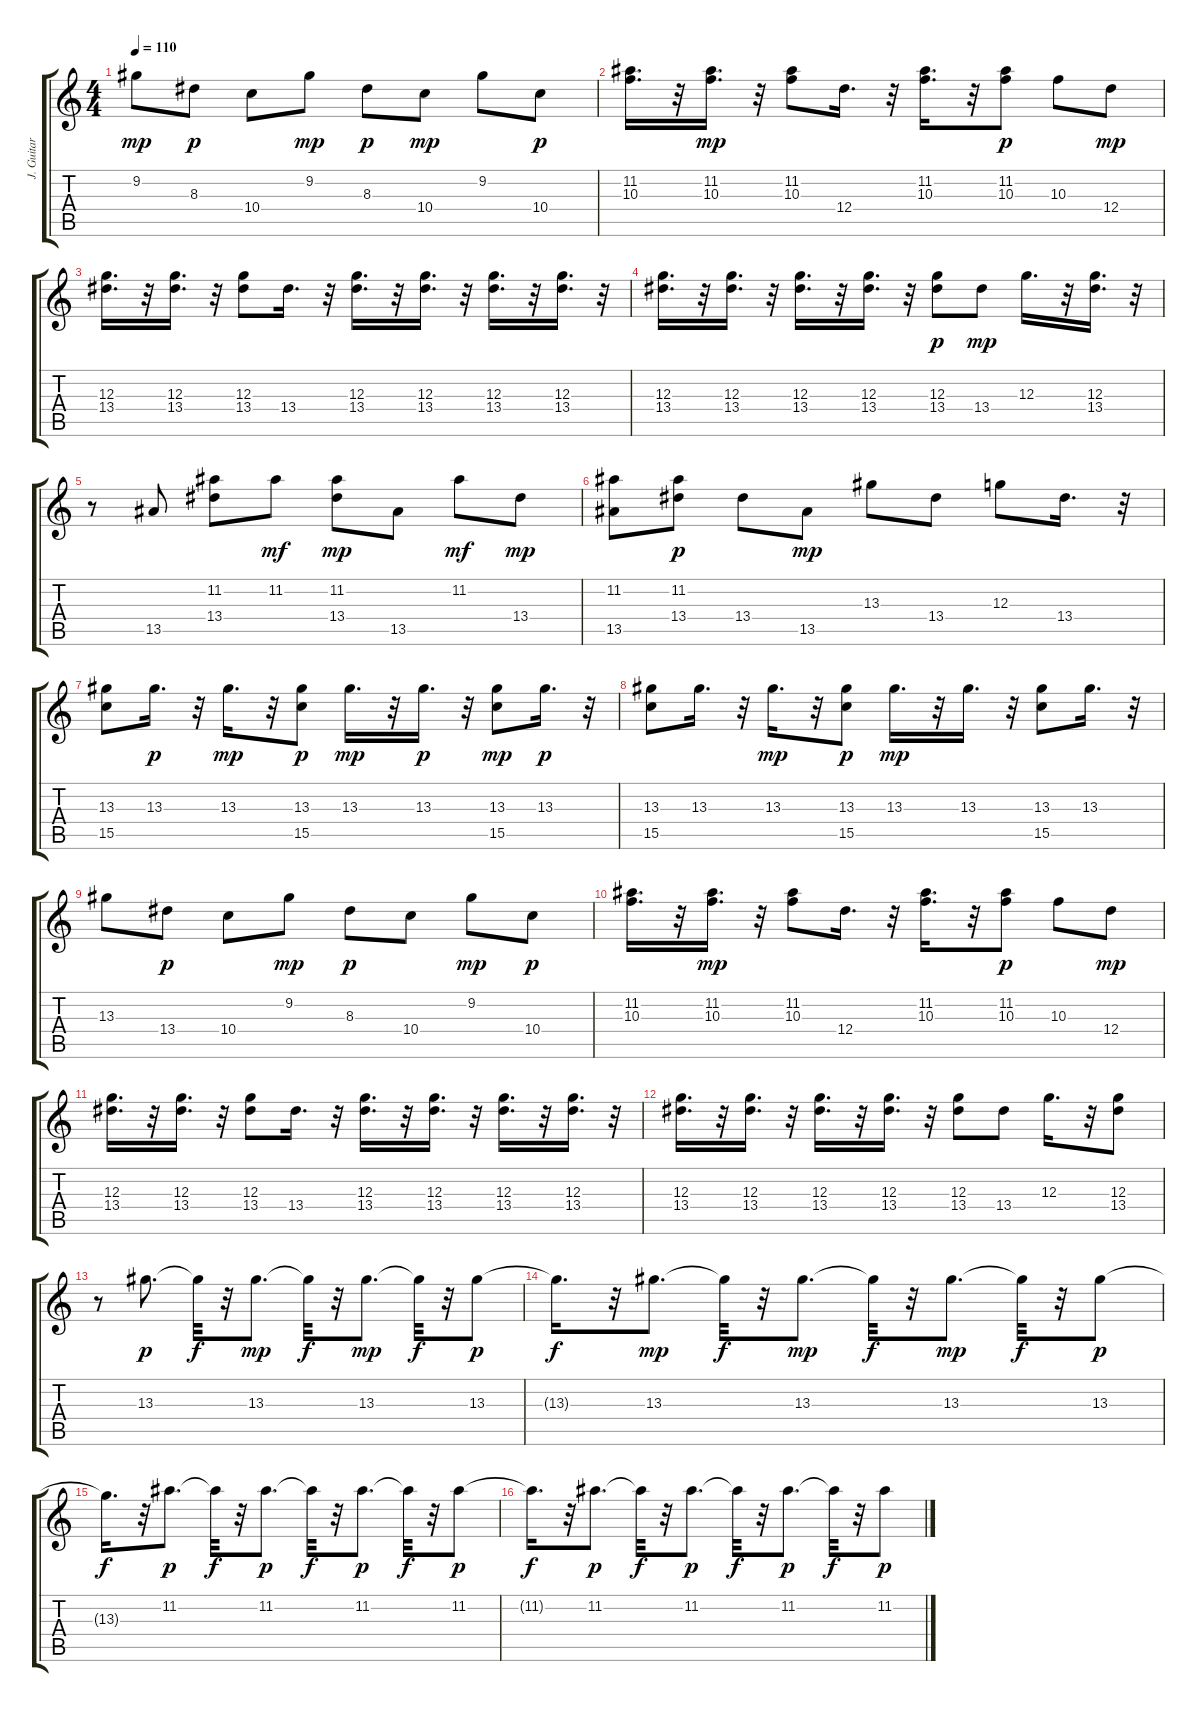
\track ("J. Guitar" "J. Guitar") {instrument electricguitarjazz}
\staff {score tabs}
\tuning (E4 B3 G3 D3 A2 E2) {hide}
\ts (4 4)
\tempo 110
\clef g2
\ks c
9.2.8{dy mp} 8.3.8{dy p} 10.4.8 9.2.8{dy mp} 8.3.8{dy p} 10.4.8{dy mp} 9.2.8 10.4.8{dy p} |
(11.2 10.3).16{d} r.32 (11.2 10.3).16{d dy mp} r.32 (11.2 10.3).8 12.4.16{d} r.32 (11.2 10.3).16{d} r.32 (11.2 10.3).8{dy p} 10.3.8 12.4.8{dy mp} |
(12.3 13.4).16{d} r.32 (12.3 13.4).16{d} r.32 (12.3 13.4).8 13.4.16{d} r.32 (12.3 13.4).16{d} r.32 (12.3 13.4).16{d} r.32 (12.3 13.4).16{d} r.32 (12.3 13.4).16{d} r.32 |
(12.3 13.4).16{d} r.32 (12.3 13.4).16{d} r.32 (12.3 13.4).16{d} r.32 (12.3 13.4).16{d} r.32 (12.3 13.4).8{dy p} 13.4.8{dy mp} 12.3.16{d} r.32 (12.3 13.4).16{d} r.32 |
r.8 13.5.8 (11.2 13.4).8 11.2.8{dy mf} (11.2 13.4).8{dy mp} 13.5.8 11.2.8{dy mf} 13.4.8{dy mp} |
(11.2 13.5).8 (11.2 13.4).8{dy p} 13.4.8 13.5.8{dy mp} 13.3.8 13.4.8 12.3.8 13.4.16{d} r.32 |
(13.3 15.5).8 13.3.16{d dy p} r.32 13.3.16{d dy mp} r.32 (13.3 15.5).8{dy p} 13.3.16{d dy mp} r.32 13.3.16{d dy p} r.32 (13.3 15.5).8{dy mp} 13.3.16{d dy p} r.32 |
(13.3 15.5).8 13.3.16{d} r.32 13.3.16{d dy mp} r.32 (13.3 15.5).8{dy p} 13.3.16{d dy mp} r.32 13.3.16{d} r.32 (13.3 15.5).8 13.3.16{d} r.32 |
13.3.8 13.4.8{dy p} 10.4.8 9.2.8{dy mp} 8.3.8{dy p} 10.4.8 9.2.8{dy mp} 10.4.8{dy p} |
(11.2 10.3).16{d} r.32 (11.2 10.3).16{d dy mp} r.32 (11.2 10.3).8 12.4.16{d} r.32 (11.2 10.3).16{d} r.32 (11.2 10.3).8{dy p} 10.3.8 12.4.8{dy mp} |
(12.3 13.4).16{d} r.32 (12.3 13.4).16{d} r.32 (12.3 13.4).8 13.4.16{d} r.32 (12.3 13.4).16{d} r.32 (12.3 13.4).16{d} r.32 (12.3 13.4).16{d} r.32 (12.3 13.4).16{d} r.32 |
(12.3 13.4).16{d} r.32 (12.3 13.4).16{d} r.32 (12.3 13.4).16{d} r.32 (12.3 13.4).16{d} r.32 (12.3 13.4).8 13.4.8 12.3.16{d} r.32 (12.3 13.4).8 |
r.8 13.3.8{d dy p} 13.3{t}.32{dy f} r.32 13.3.8{d dy mp} 13.3{t}.32{dy f} r.32 13.3.8{d dy mp} 13.3{t}.32{dy f} r.32 13.3.8{dy p} |
13.3{t}.16{d dy f} r.32 13.3.8{d dy mp} 13.3{t}.32{dy f} r.32 13.3.8{d dy mp} 13.3{t}.32{dy f} r.32 13.3.8{d dy mp} 13.3{t}.32{dy f} r.32 13.3.8{dy p} |
13.3{t}.16{d dy f} r.32 11.2.8{d dy p} 11.2{t}.32{dy f} r.32 11.2.8{d dy p} 11.2{t}.32{dy f} r.32 11.2.8{d dy p} 11.2{t}.32{dy f} r.32 11.2.8{dy p} |
11.2{t}.16{d dy f} r.32 11.2.8{d dy p} 11.2{t}.32{dy f} r.32 11.2.8{d dy p} 11.2{t}.32{dy f} r.32 11.2.8{d dy p} 11.2{t}.32{dy f} r.32 11.2.8{dy p}
